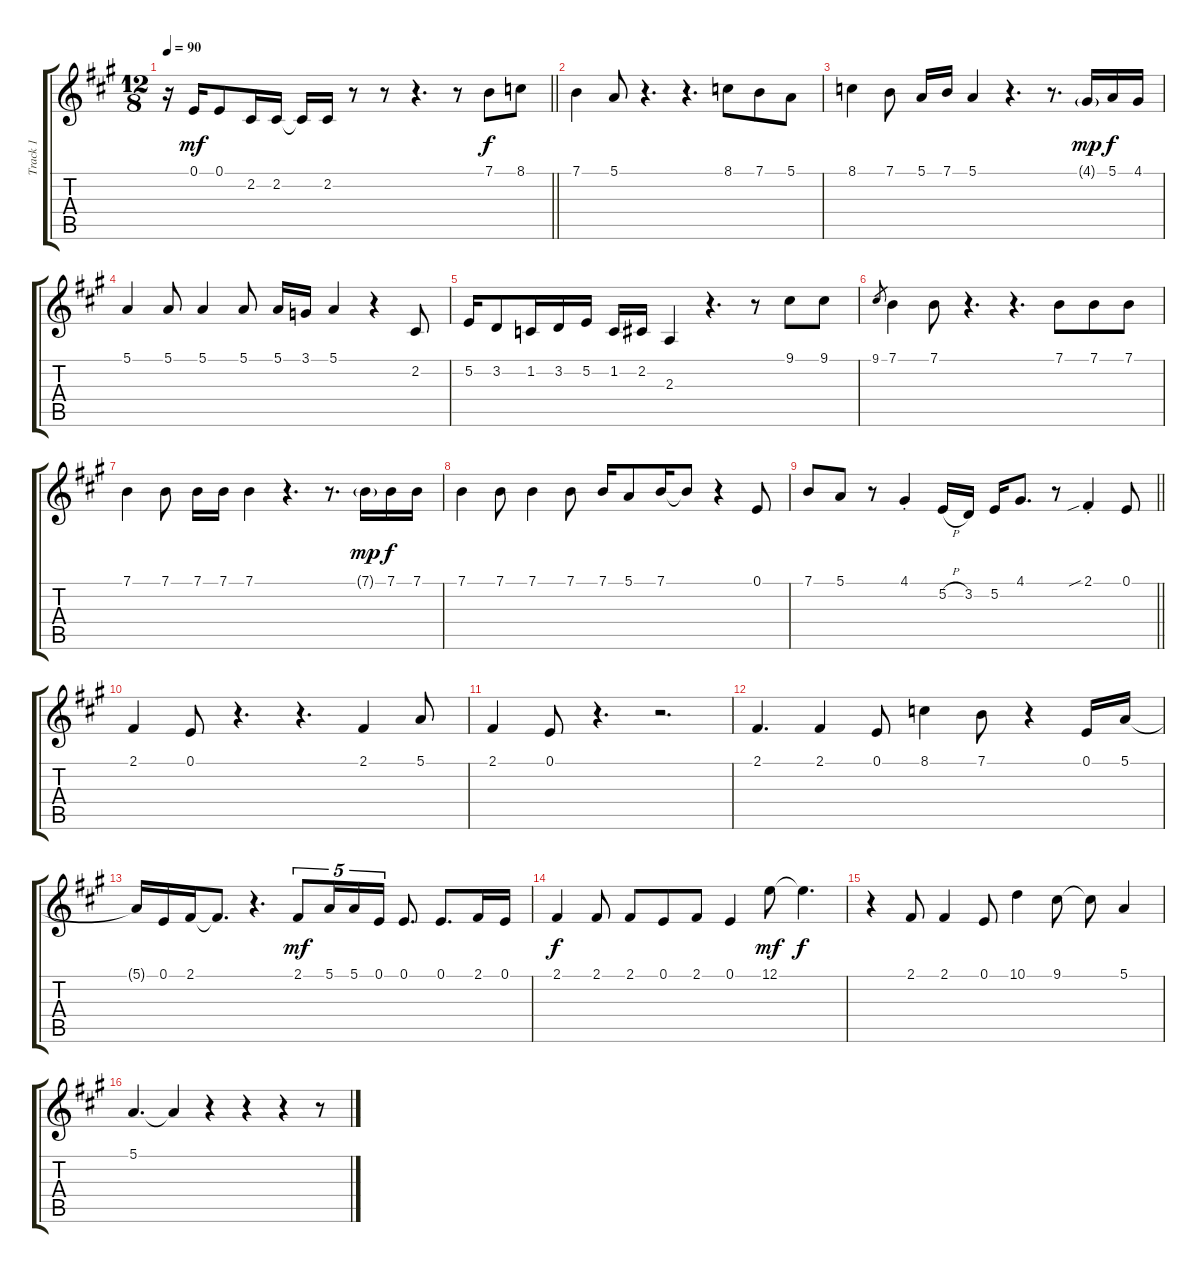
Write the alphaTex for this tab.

\track ("Track 1" "Track 1") {instrument tenorsax}
\staff {score tabs}
\tuning (E4 B3 G3 D3 A2 E2) {hide}
\ts (12 8)
\tempo 90
\clef g2
\barLineRight lightlight
\ks a
r.16{dy f} 0.1.16{dy mf} 0.1.8 2.2.16 2.2.16 2.2{t}.16 2.2.16 r.8 r.8 r.4{d} r.8 7.1.8{dy f} 8.1.8 |
7.1.4 5.1.8 r.4{d} r.4{d} 8.1.8 7.1.8 5.1.8 |
8.1.4 7.1.8 5.1.16 7.1.16 5.1.4 r.4{d} r.8{d} 4.1{g}.16{dy mp} 5.1.16{dy f} 4.1.16 |
5.1.4 5.1.8 5.1.4 5.1.8 5.1.16 3.1.16 5.1.4 r.4 2.2.8 |
5.2.16 3.2.8 1.2.16 3.2.16 5.2.16 1.2.16 2.2.16 2.3.4 r.4{d} r.8 9.1.8 9.1.8 |
9.1.8{gr} 7.1.4 7.1.8 r.4{d} r.4{d} 7.1.8 7.1.8 7.1.8 |
7.1.4 7.1.8 7.1.16 7.1.16 7.1.4 r.4{d} r.8{d} 7.1{g}.16{dy mp} 7.1.16{dy f} 7.1.16 |
7.1.4 7.1.8 7.1.4 7.1.8 7.1.16 5.1.8 7.1.16 7.1{t}.8 r.4 0.1.8 |
\barLineRight lightlight
7.1.8 5.1.8 r.8 4.1{st}.4 5.2{h}.16 3.2.16 5.2.16 4.1.8{d} r.8 2.1{sib st}.4 0.1.8 |
2.1.4 0.1.8 r.4{d} r.4{d} 2.1.4 5.1.8 |
2.1.4 0.1.8 r.4{d} r.2{d} |
2.1.4{d} 2.1.4 0.1.8 8.1.4 7.1.8 r.4 0.1.16 5.1.16 |
5.1{t}.16 0.1.16 2.1.16 2.1{t}.8{d} r.4{d} 2.1.8{tu (5 4) dy mf} 5.1.16{tu (5 4)} 5.1.16{tu (5 4)} 0.1.16{tu (5 4)} 0.1.8{d} 0.1.8{d} 2.1.16 0.1.16 |
2.1.4{dy f} 2.1.8 2.1.8 0.1.8 2.1.8 0.1.4 12.1.8{dy mf} 12.1{t}.4{d dy f} |
r.4 2.1.8 2.1.4 0.1.8 10.1.4 9.1.8 9.1{t}.8 5.1.4 |
5.1.4{d} 5.1{t}.4 r.4 r.4 r.4 r.8
